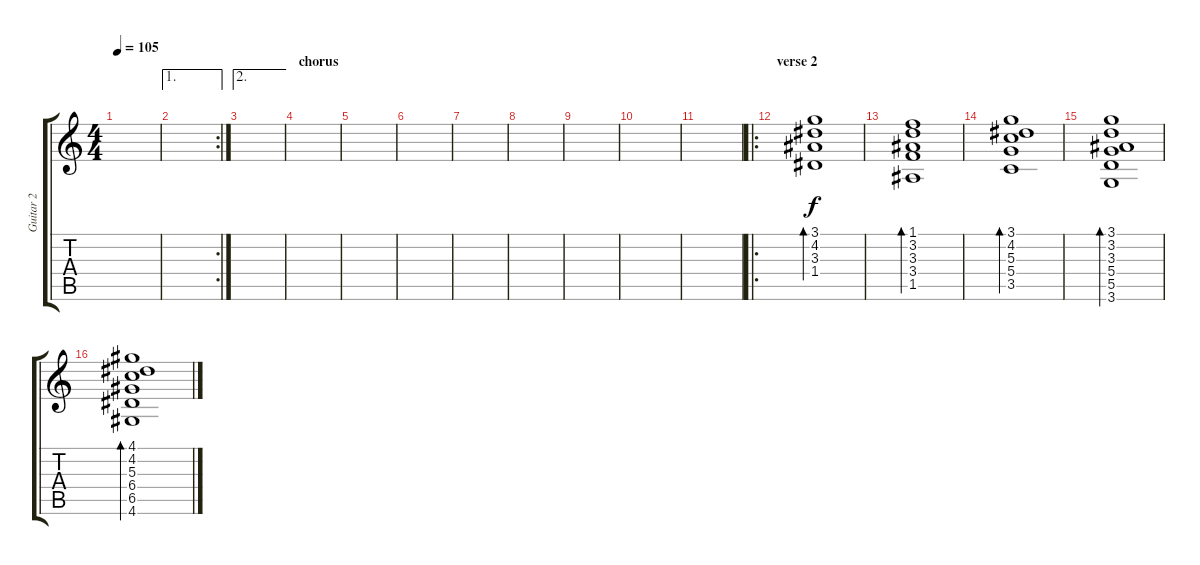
\track ("Guitar 2" "Guitar 2") {instrument electricguitarjazz}
\staff {score tabs}
\tuning (E4 B3 G3 D3 A2 E2) {hide}
\ts (4 4)
\tempo 105
\clef g2
\ks c
|
\ae 1
\rc 2
|
\ae 2
|
\section ("" "chorus")
|
|
|
|
|
|
|
|
\ro
\section ("" "verse 2")
(3.1 4.2 3.3 1.4).1{bd 120} |
(1.1 3.2 3.3 3.4 1.5).1{bd 120} |
(3.1 4.2 5.3 5.4 3.5).1{bd 120} |
(3.1 3.2 3.3 5.4 5.5 3.6).1{bd 120} |
(4.1 4.2 5.3 6.4 6.5 4.6).1{bd 120}
